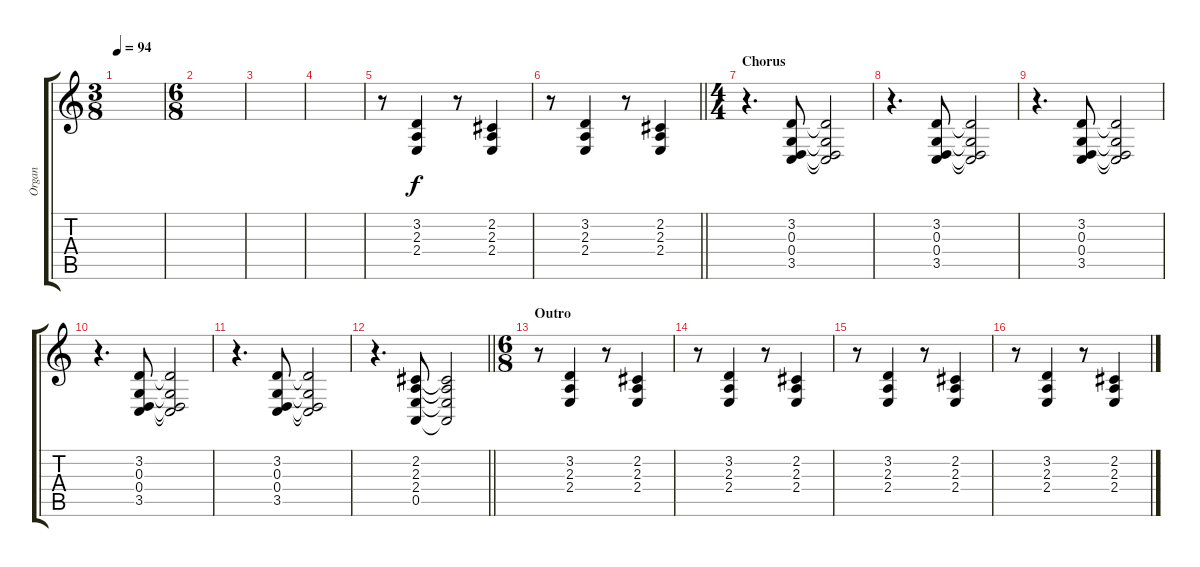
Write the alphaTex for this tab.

\track ("Organ" "Organ") {instrument drawbarorgan}
\staff {score tabs}
\tuning (E4 B3 G3 D3 A2 E2) {hide}
\ts (3 8)
\tempo 94
\clef g2
\ks c
|
\ts (6 8)
|
|
|
r.8 (3.2 2.3 2.4).4 r.8 (2.2 2.3 2.4).4 |
\barLineRight lightlight
r.8 (3.2 2.3 2.4).4 r.8 (2.2 2.3 2.4).4 |
\ts (4 4)
\section ("" "Chorus")
r.4{d} (3.2 0.3 0.4 3.5).8 (3.2{t} 0.3{t} 0.4{t} 3.5{t}).2 |
r.4{d} (3.2 0.3 0.4 3.5).8 (3.2{t} 0.3{t} 0.4{t} 3.5{t}).2 |
r.4{d} (3.2 0.3 0.4 3.5).8 (3.2{t} 0.3{t} 0.4{t} 3.5{t}).2 |
r.4{d} (3.2 0.3 0.4 3.5).8 (3.2{t} 0.3{t} 0.4{t} 3.5{t}).2 |
r.4{d} (3.2 0.3 0.4 3.5).8 (3.2{t} 0.3{t} 0.4{t} 3.5{t}).2 |
\barLineRight lightlight
r.4{d} (2.2 2.3 2.4 0.5).8 (2.2{t} 2.3{t} 2.4{t} 0.5{t}).2 |
\ts (6 8)
\section ("" "Outro")
r.8 (3.2 2.3 2.4).4 r.8 (2.2 2.3 2.4).4 |
r.8 (3.2 2.3 2.4).4 r.8 (2.2 2.3 2.4).4 |
r.8 (3.2 2.3 2.4).4 r.8 (2.2 2.3 2.4).4 |
r.8 (3.2 2.3 2.4).4 r.8 (2.2 2.3 2.4).4
